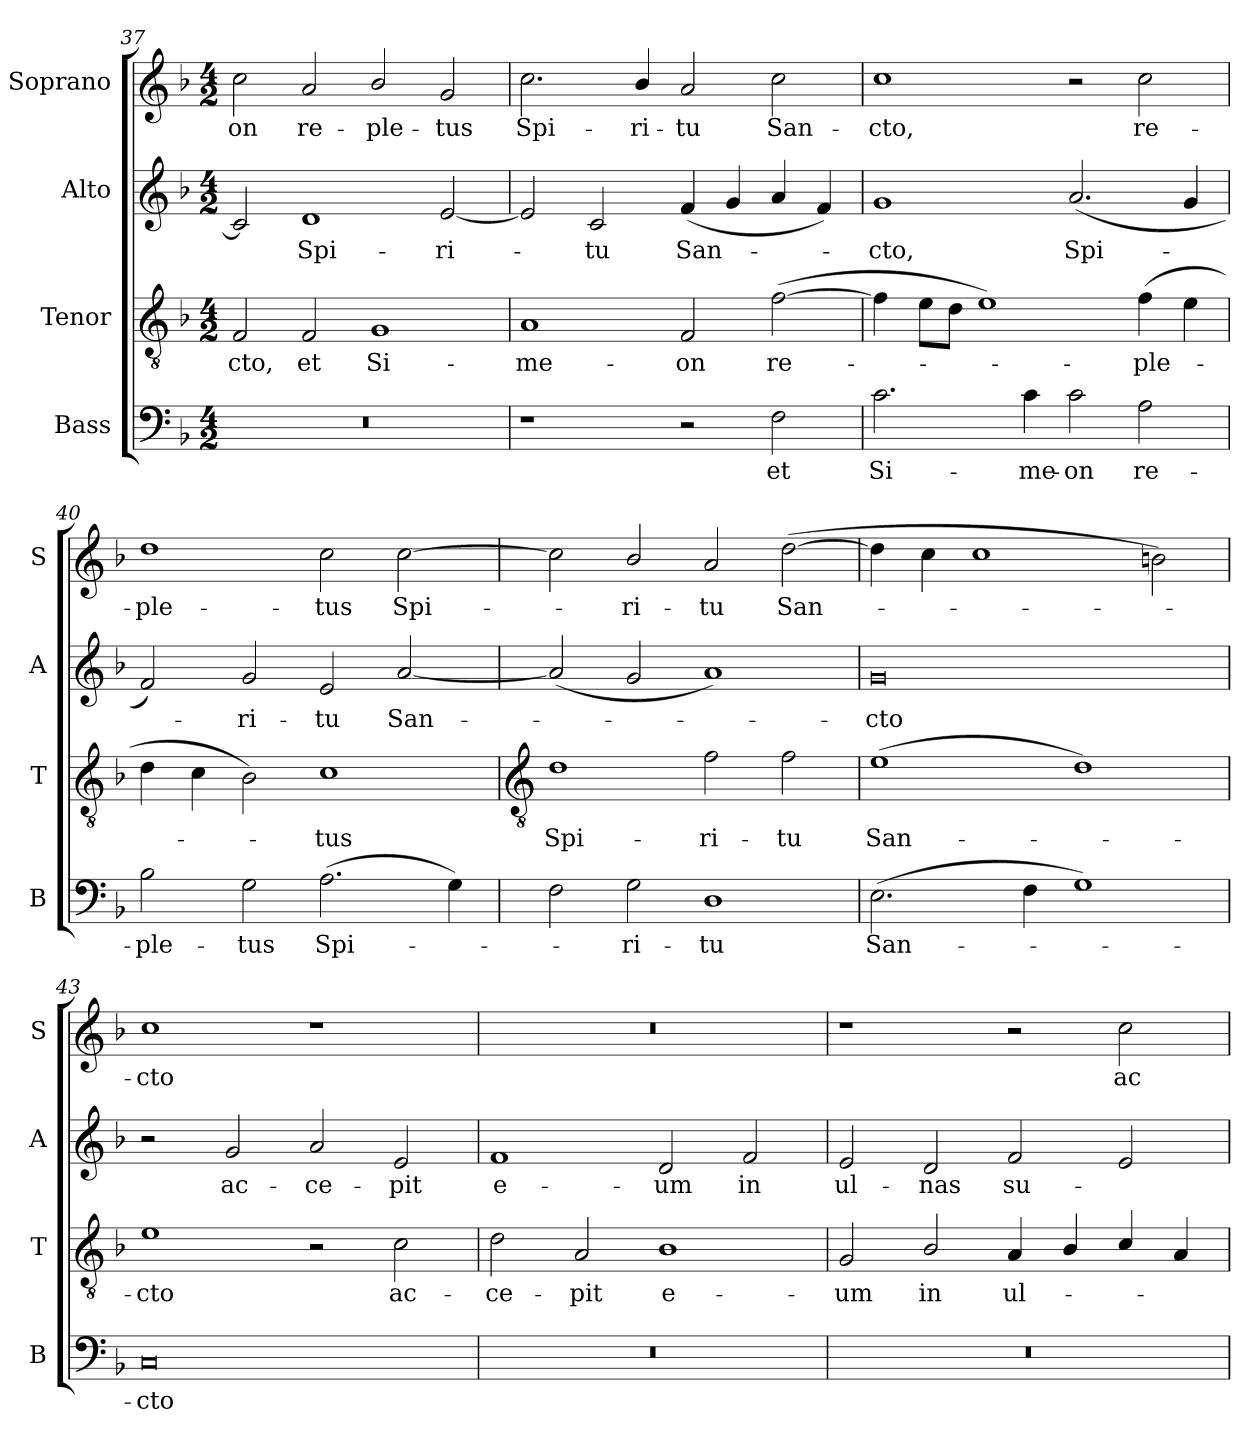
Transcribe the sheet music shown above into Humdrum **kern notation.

**kern	**text	**kern	**text	**kern	**text	**kern	**text
*part4	*part4	*part3	*part3	*part2	*part2	*part1	*part1
*staff4	*staff4	*staff3	*staff3	*staff2	*staff2	*staff1	*staff1
*I"Bass	*	*I"Tenor	*	*I"Alto	*	*I"Soprano	*
*I'B	*	*I'T	*	*I'A	*	*I'S	*
*clefF4	*	*clefGv2	*	*clefG2	*	*clefG2	*
*k[b-]	*	*k[b-]	*	*k[b-]	*	*k[b-]	*
*F:	*	*F:	*	*F:	*	*F:	*
*M4/2	*	*M4/2	*	*M4/2	*	*M4/2	*
=37	=37	=37	=37	=37	=37	=37	=37
!	!	!	!LO:LY:b	!	!	!	!LO:LY:b
0r	.	2F	cto,	2c]	.	2cc	-on
!	!	!	!LO:LY:b	!	!LO:LY:b	!	!LO:LY:b
.	.	2F	et	1d	Spi-	2a	re-
!	!	!	!LO:LY:b	!	!	!	!LO:LY:b
.	.	1G	Si-	.	.	2b-/	-ple-
!	!	!	!	!	!LO:LY:b	!	!LO:LY:b
.	.	.	.	[2e	-ri-	2g	-tus
=38	=38	=38	=38	=38	=38	=38	=38
!	!	!	!LO:LY:b	!	!	!	!LO:LY:b
1r	.	1A	-me-	2e]	.	2.cc	Spi-
!	!	!	!	!	!LO:LY:b	!	!
.	.	.	.	2c	tu	.	.
!	!	!	!	!	!	!	!LO:LY:b
.	.	.	.	.	.	4b-/	-ri-
!	!	!	!LO:LY:b	!	!LO:LY:b	!	!LO:LY:b
2r	.	2F	-on	(<4f	San-	2a	-tu
.	.	.	.	4g	.	.	.
!	!LO:LY:b	!	!LO:LY:b	!	!	!	!LO:LY:b
2F	et	(>[2f	re-	4a	.	2cc	San-
.	.	.	.	4f)	.	.	.
=39	=39	=39	=39	=39	=39	=39	=39
!	!LO:LY:b	!	!	!	!LO:LY:b	!	!LO:LY:b
2.c	Si-	4f]	.	1g	cto,	1cc	-cto,
.	.	8eL	.	.	.	.	.
.	.	8dJ	.	.	.	.	.
.	.	1e)	.	.	.	.	.
!	!LO:LY:b	!	!	!	!	!	!
4c	-me-	.	.	.	.	.	.
!	!LO:LY:b	!	!	!	!LO:LY:b	!	!
2c	-on	.	.	(<2.a	Spi-	2r	.
!	!LO:LY:b	!	!LO:LY:b	!	!	!	!LO:LY:b
2A	re-	(>4f	ple-	.	.	2cc	re-
.	.	4e	.	4g	.	.	.
=40	=40	=40	=40	=40	=40	=40	=40
!	!LO:LY:b	!	!	!	!	!	!LO:LY:b
2B-	-ple-	4d	.	2f)	.	1dd	-ple-
.	.	4c	.	.	.	.	.
!	!LO:LY:b	!	!	!	!LO:LY:b	!	!
2G	-tus	2B-)	.	2g	ri-	.	.
!	!LO:LY:b	!	!LO:LY:b	!	!LO:LY:b	!	!LO:LY:b
(>2.A	Spi-	1c	tus	2e	-tu	2cc	-tus
!	!	!	!	!	!LO:LY:b	!	!LO:LY:b
.	.	.	.	[2a	San-	[2cc	Spi-
4G)	.	.	.	.	.	.	.
!!LO:LB:g=z
=41	=41	=41	=41	=41	=41	=41	=41
*	*	*clefGv2	*	*	*	*	*
!	!	!	!LO:LY:b	!	!	!	!
2F	.	1d	Spi-	(<2a]	.	2cc]	.
!	!LO:LY:b	!	!	!	!	!	!LO:LY:b
2G	ri-	.	.	2g	.	2b-/	ri-
!	!LO:LY:b	!	!LO:LY:b	!	!	!	!LO:LY:b
1D	-tu	2f	-ri-	1a)	.	2a	-tu
!	!	!	!LO:LY:b	!	!	!	!LO:LY:b
.	.	2f	-tu	.	.	(>[2dd	San-
=42	=42	=42	=42	=42	=42	=42	=42
!	!LO:LY:b	!	!LO:LY:b	!	!LO:LY:b	!	!
(>2.E	San-	(>1e	San-	0g	cto	4dd]	.
.	.	.	.	.	.	4cc	.
.	.	.	.	.	.	1cc	.
4F	.	.	.	.	.	.	.
1G)	.	1d)	.	.	.	.	.
.	.	.	.	.	.	2bn)	.
=43	=43	=43	=43	=43	=43	=43	=43
!	!LO:LY:b	!	!LO:LY:b	!	!	!	!LO:LY:b
0C	cto	1e	cto	2r	.	1cc	cto
!	!	!	!	!	!LO:LY:b	!	!
.	.	.	.	2g	ac-	.	.
!	!	!	!	!	!LO:LY:b	!	!
.	.	2r	.	2a	-ce-	1r	.
!	!	!	!LO:LY:b	!	!LO:LY:b	!	!
.	.	2c	ac-	2e	-pit	.	.
=44	=44	=44	=44	=44	=44	=44	=44
!	!	!	!LO:LY:b	!	!LO:LY:b	!	!
0r	.	2d	-ce-	1f	e-	0r	.
!	!	!	!LO:LY:b	!	!	!	!
.	.	2A	-pit	.	.	.	.
!	!	!	!LO:LY:b	!	!LO:LY:b	!	!
.	.	1B-	e-	2d	-um	.	.
!	!	!	!	!	!LO:LY:b	!	!
.	.	.	.	2f	in	.	.
=45	=45	=45	=45	=45	=45	=45	=45
!	!	!	!LO:LY:b	!	!LO:LY:b	!	!
0r	.	2G	-um	2e	ul-	1r	.
!	!	!	!LO:LY:b	!	!LO:LY:b	!	!
.	.	2B-/	in	2d	-nas	.	.
!	!	!	!LO:LY:b	!	!LO:LY:b	!	!
.	.	4A	ul-	2f	su-	2r	.
.	.	4B-/	.	.	.	.	.
!	!	!	!	!	!	!	!LO:LY:b
.	.	4c/	.	2e	.	2cc	ac-
.	.	4A	.	.	.	.	.
=	=	=	=	=	=	=	=
*-	*-	*-	*-	*-	*-	*-	*-
